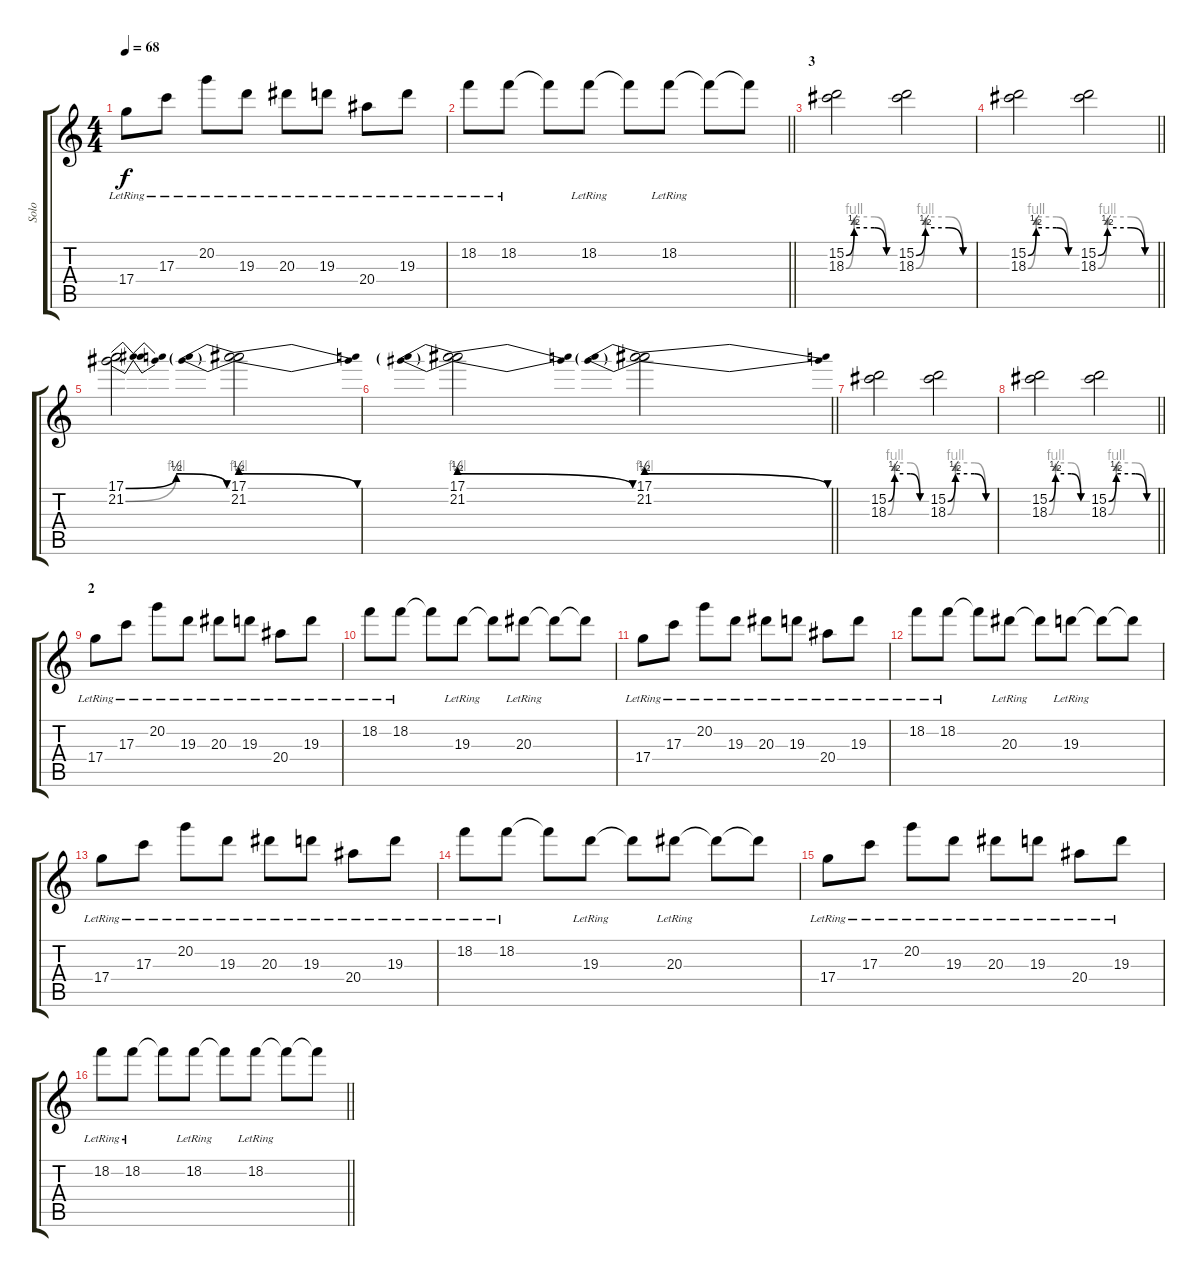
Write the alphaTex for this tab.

\track ("Solo" "Solo") {instrument overdrivenguitar}
\staff {score tabs}
\tuning (E4 B3 G3 D3 A2 E2) {hide}
\ts (4 4)
\tempo 68
\clef g2
\ks c
17.4{lr}.8{dy f} 17.3{lr}.8 20.2{lr}.8 19.3{lr}.8 20.3{lr}.8 19.3{lr}.8 20.4{lr}.8 19.3{lr}.8 |
\barLineRight lightlight
18.2{lr}.8 18.2{lr}.8 18.2{t}.8 18.2{lr}.8 18.2{t}.8 18.2{lr}.8 18.2{t}.8 18.2{t}.8 |
\section ("" "3")
(15.2{be (custom 0 0 10 2 35 2 50 0 60 0)} 18.3{be (custom 0 0 10 4 35 4 50 0 60 0)}).2 (15.2{be (custom 0 0 10 2 35 2 50 0 60 0)} 18.3{be (custom 0 0 10 4 35 4 50 0 60 0)}).2 |
\barLineRight lightlight
(15.2{be (custom 0 0 10 2 35 2 50 0 60 0)} 18.3{be (custom 0 0 10 4 35 4 50 0 60 0)}).2 (15.2{be (custom 0 0 10 2 35 2 50 0 60 0)} 18.3{be (custom 0 0 10 4 35 4 50 0 60 0)}).2 |
(17.1{be (bendrelease 0 0 6 2 45 2 60 0)} 21.2{be (bendrelease 0 0 5 4 45 4 60 0)}).2 (17.1{be (prebendrelease 0 2 60 0)} 21.2{be (prebendrelease 0 4 60 0)}).2 |
\barLineRight lightlight
(17.1{be (prebendrelease 0 2 60 0)} 21.2{be (prebendrelease 0 4 60 0)}).2 (17.1{be (prebendrelease 0 2 60 0)} 21.2{be (prebendrelease 0 4 60 0)}).2 |
(15.2{be (custom 0 0 10 2 35 2 50 0 60 0)} 18.3{be (custom 0 0 10 4 35 4 50 0 60 0)}).2 (15.2{be (custom 0 0 10 2 35 2 50 0 60 0)} 18.3{be (custom 0 0 10 4 35 4 50 0 60 0)}).2 |
\barLineRight lightlight
(15.2{be (custom 0 0 10 2 35 2 50 0 60 0)} 18.3{be (custom 0 0 10 4 35 4 50 0 60 0)}).2 (15.2{be (custom 0 0 10 2 35 2 50 0 60 0)} 18.3{be (custom 0 0 10 4 35 4 50 0 60 0)}).2 |
\section ("" "2")
17.4{lr}.8 17.3{lr}.8 20.2{lr}.8 19.3{lr}.8 20.3{lr}.8 19.3{lr}.8 20.4{lr}.8 19.3{lr}.8 |
18.2{lr}.8 18.2{lr}.8 18.2{t}.8 19.3{lr}.8 19.3{t}.8 20.3{lr}.8 20.3{t}.8 20.3{t}.8 |
17.4{lr}.8 17.3{lr}.8 20.2{lr}.8 19.3{lr}.8 20.3{lr}.8 19.3{lr}.8 20.4{lr}.8 19.3{lr}.8 |
18.2{lr}.8 18.2{lr}.8 18.2{t}.8 20.3{lr}.8 20.3{t}.8 19.3{lr}.8 19.3{t}.8 19.3{t}.8 |
17.4{lr}.8 17.3{lr}.8 20.2{lr}.8 19.3{lr}.8 20.3{lr}.8 19.3{lr}.8 20.4{lr}.8 19.3{lr}.8 |
18.2{lr}.8 18.2{lr}.8 18.2{t}.8 19.3{lr}.8 19.3{t}.8 20.3{lr}.8 20.3{t}.8 20.3{t}.8 |
17.4{lr}.8 17.3{lr}.8 20.2{lr}.8 19.3{lr}.8 20.3{lr}.8 19.3{lr}.8 20.4{lr}.8 19.3{lr}.8 |
\barLineRight lightlight
18.2{lr}.8 18.2{lr}.8 18.2{t}.8 18.2{lr}.8 18.2{t}.8 18.2{lr}.8 18.2{t}.8 18.2{t}.8
